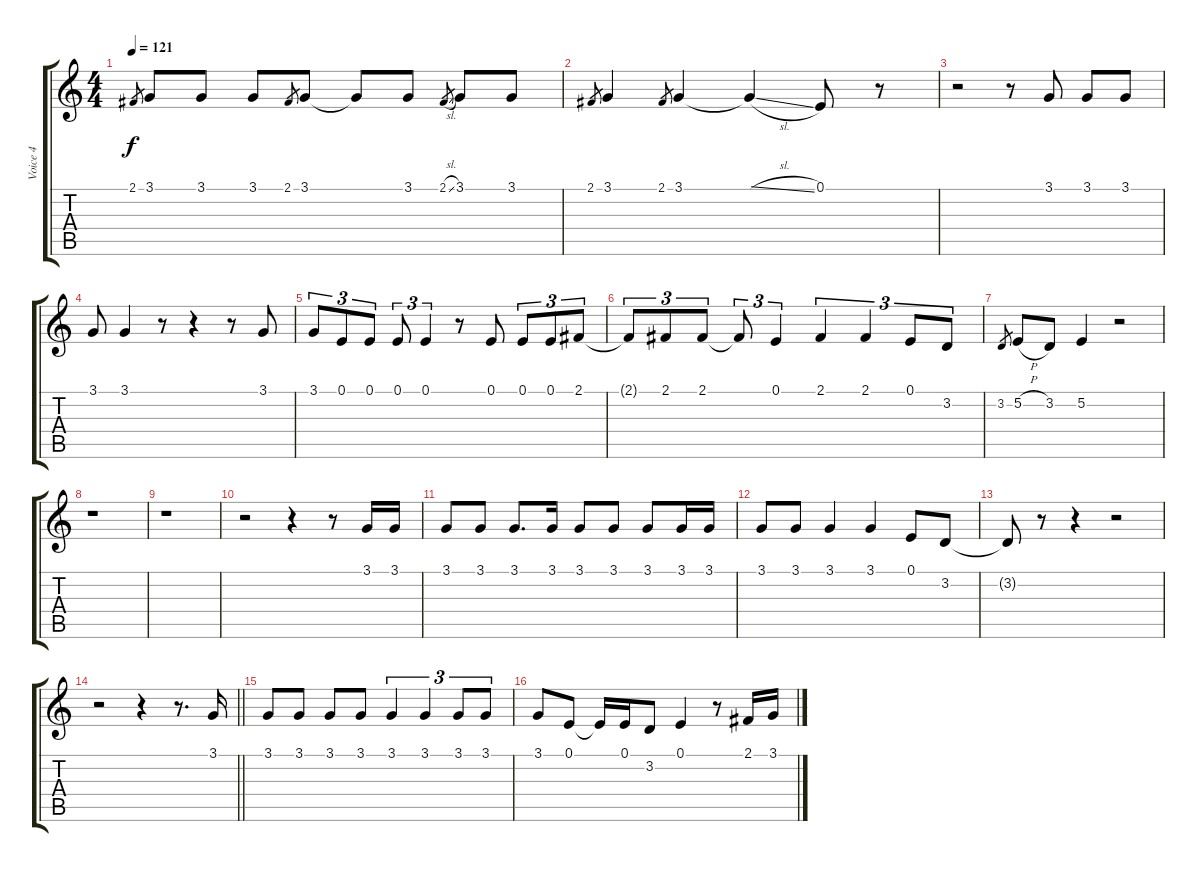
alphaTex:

\track ("Voice 4" "Voice 4") {instrument tuba}
\staff {score tabs}
\tuning (E4 B3 G3 D3 A2 E2) {hide}
\ts (4 4)
\tempo 121
\clef g2
\ks c
2.1.8{gr dy f} 3.1.8 3.1.8 3.1.8 2.1.8{gr} 3.1.8 3.1{t}.8 3.1.8 2.1{sl}.8{gr} 3.1.8 3.1.8 |
2.1.8{gr} 3.1.4 2.1.8{gr} 3.1.4 3.1{sl t}.4 0.1.8 r.8 |
r.2 r.8 3.1.8 3.1.8 3.1.8 |
3.1.8 3.1.4 r.8 r.4 r.8 3.1.8 |
3.1.8{tu (3 2)} 0.1.8{tu (3 2)} 0.1.8{tu (3 2)} 0.1.8{tu (3 2)} 0.1.4{tu (3 2)} r.8 0.1.8 0.1.8{tu (3 2)} 0.1.8{tu (3 2)} 2.1.8{tu (3 2)} |
2.1{t}.8{tu (3 2)} 2.1.8{tu (3 2)} 2.1.8{tu (3 2)} 2.1{t}.8{tu (3 2)} 0.1.4{tu (3 2)} 2.1.4{tu (3 2)} 2.1.4{tu (3 2)} 0.1.8{tu (3 2)} 3.2.8{tu (3 2)} |
3.2.8{gr} 5.2{h}.8 3.2.8 5.2.4 r.2 |
r.1 |
r.1 |
r.2 r.4 r.8 3.1.16 3.1.16 |
3.1.8 3.1.8 3.1.8{d} 3.1.16 3.1.8 3.1.8 3.1.8 3.1.16 3.1.16 |
3.1.8 3.1.8 3.1.4 3.1.4 0.1.8 3.2.8 |
3.2{t}.8 r.8 r.4 r.2 |
\barLineRight lightlight
r.2 r.4 r.8{d} 3.1.16 |
3.1.8 3.1.8 3.1.8 3.1.8 3.1.4{tu (3 2)} 3.1.4{tu (3 2)} 3.1.8{tu (3 2)} 3.1.8{tu (3 2)} |
3.1.8 0.1.8 0.1{t}.16 0.1.16 3.2.8 0.1.4 r.8 2.1.16 3.1.16
